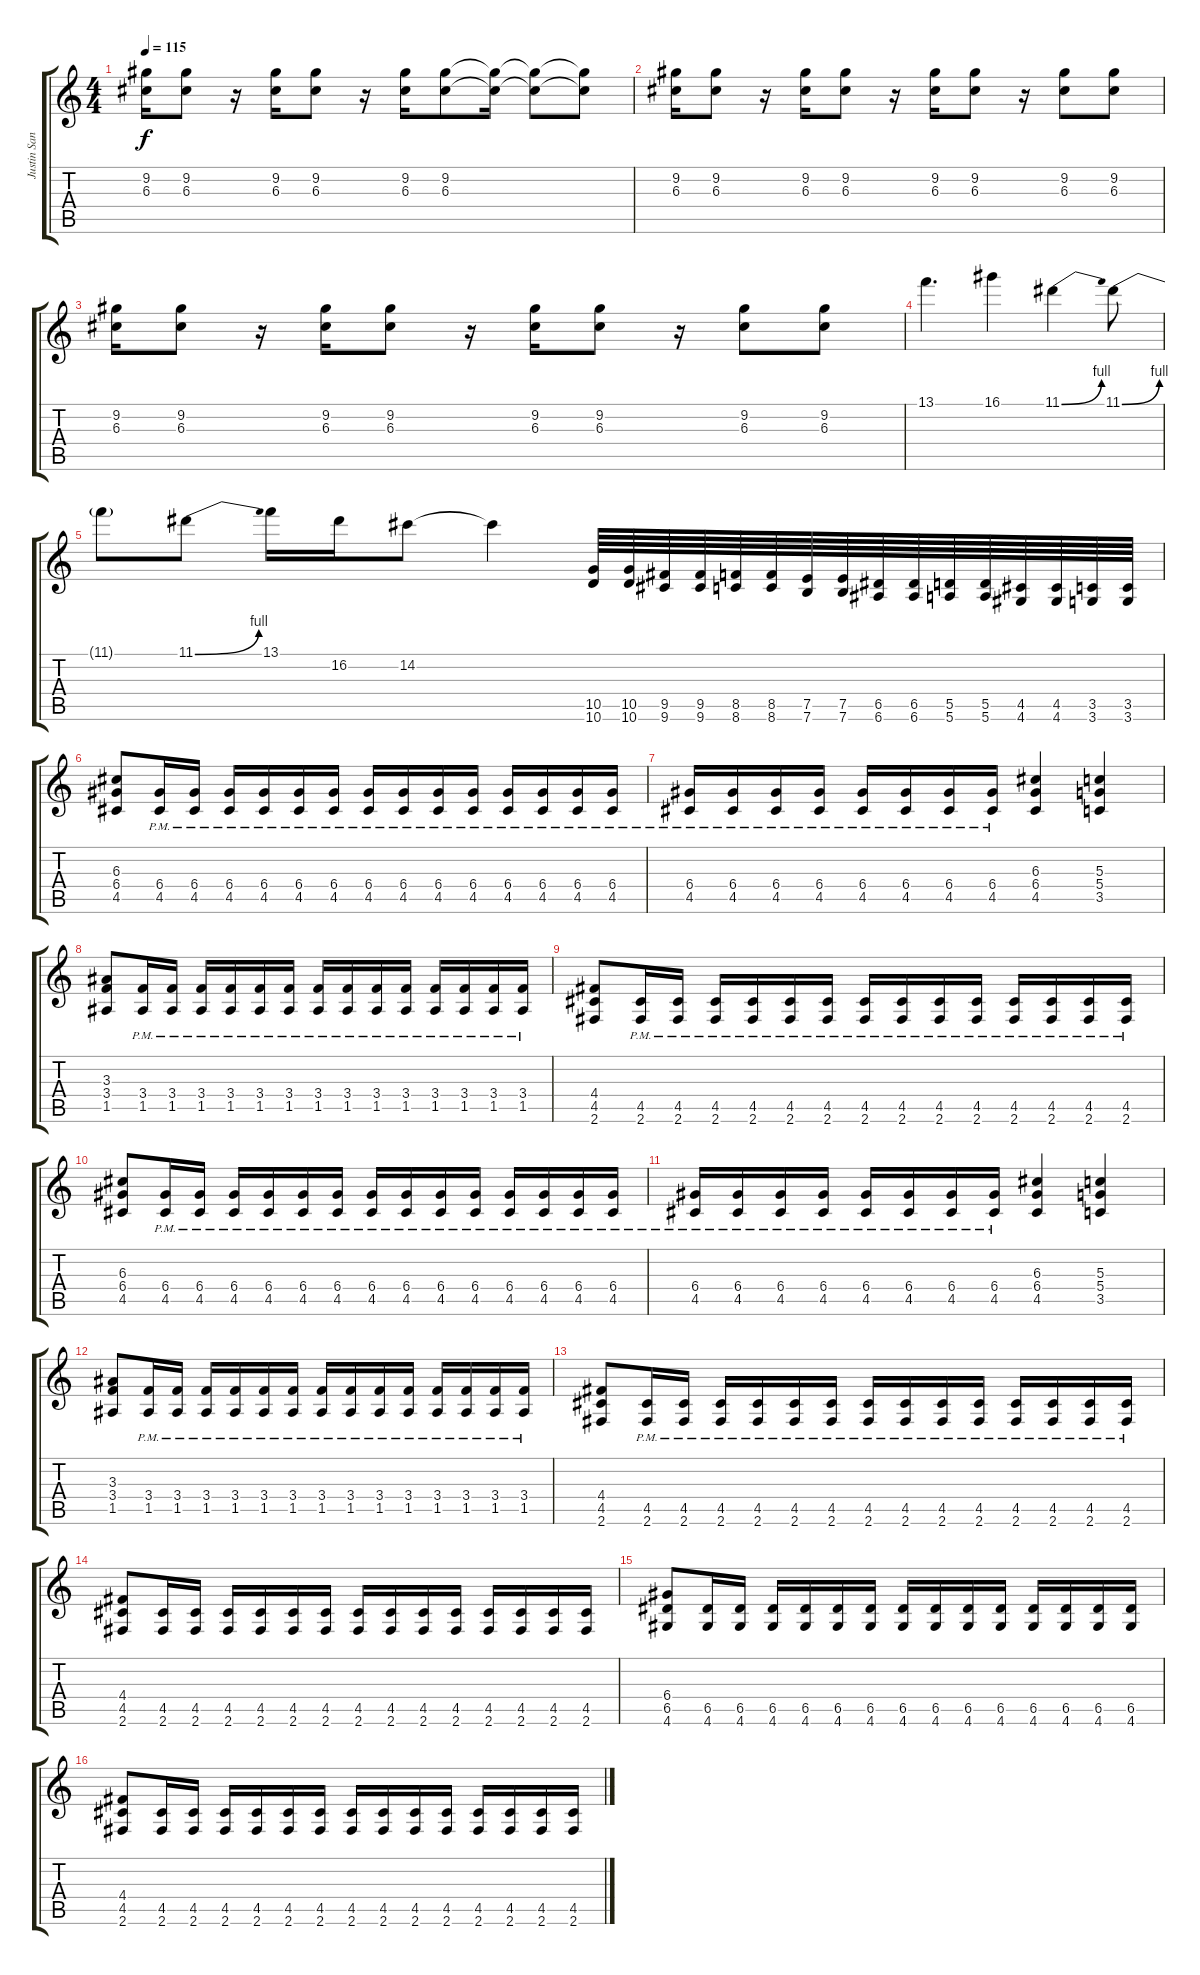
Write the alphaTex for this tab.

\track ("Justin Sane" "Justin San") {instrument distortionguitar}
\staff {score tabs}
\tuning (E4 B3 G3 D3 A2 E2) {hide}
\ts (4 4)
\tempo 115
\clef g2
\ks c
(9.2 6.3).16{dy f} (9.2 6.3).8 r.16 (9.2 6.3).16 (9.2 6.3).8 r.16 (9.2 6.3).16 (9.2 6.3).8 (9.2{t} 6.3{t}).16 (9.2{t} 6.3{t}).8 (9.2{t} 6.3{t}).8 |
(9.2 6.3).16 (9.2 6.3).8 r.16 (9.2 6.3).16 (9.2 6.3).8 r.16 (9.2 6.3).16 (9.2 6.3).8 r.16 (9.2 6.3).8 (9.2 6.3).8 |
(9.2 6.3).16 (9.2 6.3).8 r.16 (9.2 6.3).16 (9.2 6.3).8 r.16 (9.2 6.3).16 (9.2 6.3).8 r.16 (9.2 6.3).8 (9.2 6.3).8 |
13.1.4{d} 16.1.4 11.1{be (bend 0 0 60 4)}.4 11.1{be (bend 0 0 60 4)}.8 |
11.1{t}.8 11.1{be (bend 0 0 60 4)}.8 13.1.16 16.2.16 14.2.8 14.2{t}.4 (10.5 10.6).64 (10.5 10.6).64 (9.5 9.6).64 (9.5 9.6).64 (8.5 8.6).64 (8.5 8.6).64 (7.5 7.6).64 (7.5 7.6).64 (6.5 6.6).64 (6.5 6.6).64 (5.5 5.6).64 (5.5 5.6).64 (4.5 4.6).64 (4.5 4.6).64 (3.5 3.6).64 (3.5 3.6).64 |
(6.3 6.4 4.5).8 (6.4{pm} 4.5{pm}).16 (6.4{pm} 4.5{pm}).16 (6.4{pm} 4.5{pm}).16 (6.4{pm} 4.5{pm}).16 (6.4{pm} 4.5{pm}).16 (6.4{pm} 4.5{pm}).16 (6.4{pm} 4.5{pm}).16 (6.4{pm} 4.5{pm}).16 (6.4{pm} 4.5{pm}).16 (6.4{pm} 4.5{pm}).16 (6.4{pm} 4.5{pm}).16 (6.4{pm} 4.5{pm}).16 (6.4{pm} 4.5{pm}).16 (6.4{pm} 4.5{pm}).16 |
(6.4{pm} 4.5{pm}).16 (6.4{pm} 4.5{pm}).16 (6.4{pm} 4.5{pm}).16 (6.4{pm} 4.5{pm}).16 (6.4{pm} 4.5{pm}).16 (6.4{pm} 4.5{pm}).16 (6.4{pm} 4.5{pm}).16 (6.4{pm} 4.5{pm}).16 (6.3 6.4 4.5).4 (5.3 5.4 3.5).4 |
(3.3 3.4 1.5).8 (3.4{pm} 1.5{pm}).16 (3.4{pm} 1.5{pm}).16 (3.4{pm} 1.5{pm}).16 (3.4{pm} 1.5{pm}).16 (3.4{pm} 1.5{pm}).16 (3.4{pm} 1.5{pm}).16 (3.4{pm} 1.5{pm}).16 (3.4{pm} 1.5{pm}).16 (3.4{pm} 1.5{pm}).16 (3.4{pm} 1.5{pm}).16 (3.4{pm} 1.5{pm}).16 (3.4{pm} 1.5{pm}).16 (3.4{pm} 1.5{pm}).16 (3.4{pm} 1.5{pm}).16 |
(4.4 4.5 2.6).8 (4.5{pm} 2.6{pm}).16 (4.5{pm} 2.6{pm}).16 (4.5{pm} 2.6{pm}).16 (4.5{pm} 2.6{pm}).16 (4.5{pm} 2.6{pm}).16 (4.5{pm} 2.6{pm}).16 (4.5{pm} 2.6{pm}).16 (4.5{pm} 2.6{pm}).16 (4.5{pm} 2.6{pm}).16 (4.5{pm} 2.6{pm}).16 (4.5{pm} 2.6{pm}).16 (4.5{pm} 2.6{pm}).16 (4.5{pm} 2.6{pm}).16 (4.5{pm} 2.6{pm}).16 |
(6.3 6.4 4.5).8 (6.4{pm} 4.5{pm}).16 (6.4{pm} 4.5{pm}).16 (6.4{pm} 4.5{pm}).16 (6.4{pm} 4.5{pm}).16 (6.4{pm} 4.5{pm}).16 (6.4{pm} 4.5{pm}).16 (6.4{pm} 4.5{pm}).16 (6.4{pm} 4.5{pm}).16 (6.4{pm} 4.5{pm}).16 (6.4{pm} 4.5{pm}).16 (6.4{pm} 4.5{pm}).16 (6.4{pm} 4.5{pm}).16 (6.4{pm} 4.5{pm}).16 (6.4{pm} 4.5{pm}).16 |
(6.4{pm} 4.5{pm}).16 (6.4{pm} 4.5{pm}).16 (6.4{pm} 4.5{pm}).16 (6.4{pm} 4.5{pm}).16 (6.4{pm} 4.5{pm}).16 (6.4{pm} 4.5{pm}).16 (6.4{pm} 4.5{pm}).16 (6.4{pm} 4.5{pm}).16 (6.3 6.4 4.5).4 (5.3 5.4 3.5).4 |
(3.3 3.4 1.5).8 (3.4{pm} 1.5{pm}).16 (3.4{pm} 1.5{pm}).16 (3.4{pm} 1.5{pm}).16 (3.4{pm} 1.5{pm}).16 (3.4{pm} 1.5{pm}).16 (3.4{pm} 1.5{pm}).16 (3.4{pm} 1.5{pm}).16 (3.4{pm} 1.5{pm}).16 (3.4{pm} 1.5{pm}).16 (3.4{pm} 1.5{pm}).16 (3.4{pm} 1.5{pm}).16 (3.4{pm} 1.5{pm}).16 (3.4{pm} 1.5{pm}).16 (3.4{pm} 1.5{pm}).16 |
(4.4 4.5 2.6).8 (4.5{pm} 2.6{pm}).16 (4.5{pm} 2.6{pm}).16 (4.5{pm} 2.6{pm}).16 (4.5{pm} 2.6{pm}).16 (4.5{pm} 2.6{pm}).16 (4.5{pm} 2.6{pm}).16 (4.5{pm} 2.6{pm}).16 (4.5{pm} 2.6{pm}).16 (4.5{pm} 2.6{pm}).16 (4.5{pm} 2.6{pm}).16 (4.5{pm} 2.6{pm}).16 (4.5{pm} 2.6{pm}).16 (4.5{pm} 2.6{pm}).16 (4.5{pm} 2.6{pm}).16 |
(4.4 4.5 2.6).8 (4.5 2.6).16 (4.5 2.6).16 (4.5 2.6).16 (4.5 2.6).16 (4.5 2.6).16 (4.5 2.6).16 (4.5 2.6).16 (4.5 2.6).16 (4.5 2.6).16 (4.5 2.6).16 (4.5 2.6).16 (4.5 2.6).16 (4.5 2.6).16 (4.5 2.6).16 |
(6.4 6.5 4.6).8 (6.5 4.6).16 (6.5 4.6).16 (6.5 4.6).16 (6.5 4.6).16 (6.5 4.6).16 (6.5 4.6).16 (6.5 4.6).16 (6.5 4.6).16 (6.5 4.6).16 (6.5 4.6).16 (6.5 4.6).16 (6.5 4.6).16 (6.5 4.6).16 (6.5 4.6).16 |
(4.4 4.5 2.6).8 (4.5 2.6).16 (4.5 2.6).16 (4.5 2.6).16 (4.5 2.6).16 (4.5 2.6).16 (4.5 2.6).16 (4.5 2.6).16 (4.5 2.6).16 (4.5 2.6).16 (4.5 2.6).16 (4.5 2.6).16 (4.5 2.6).16 (4.5 2.6).16 (4.5 2.6).16
